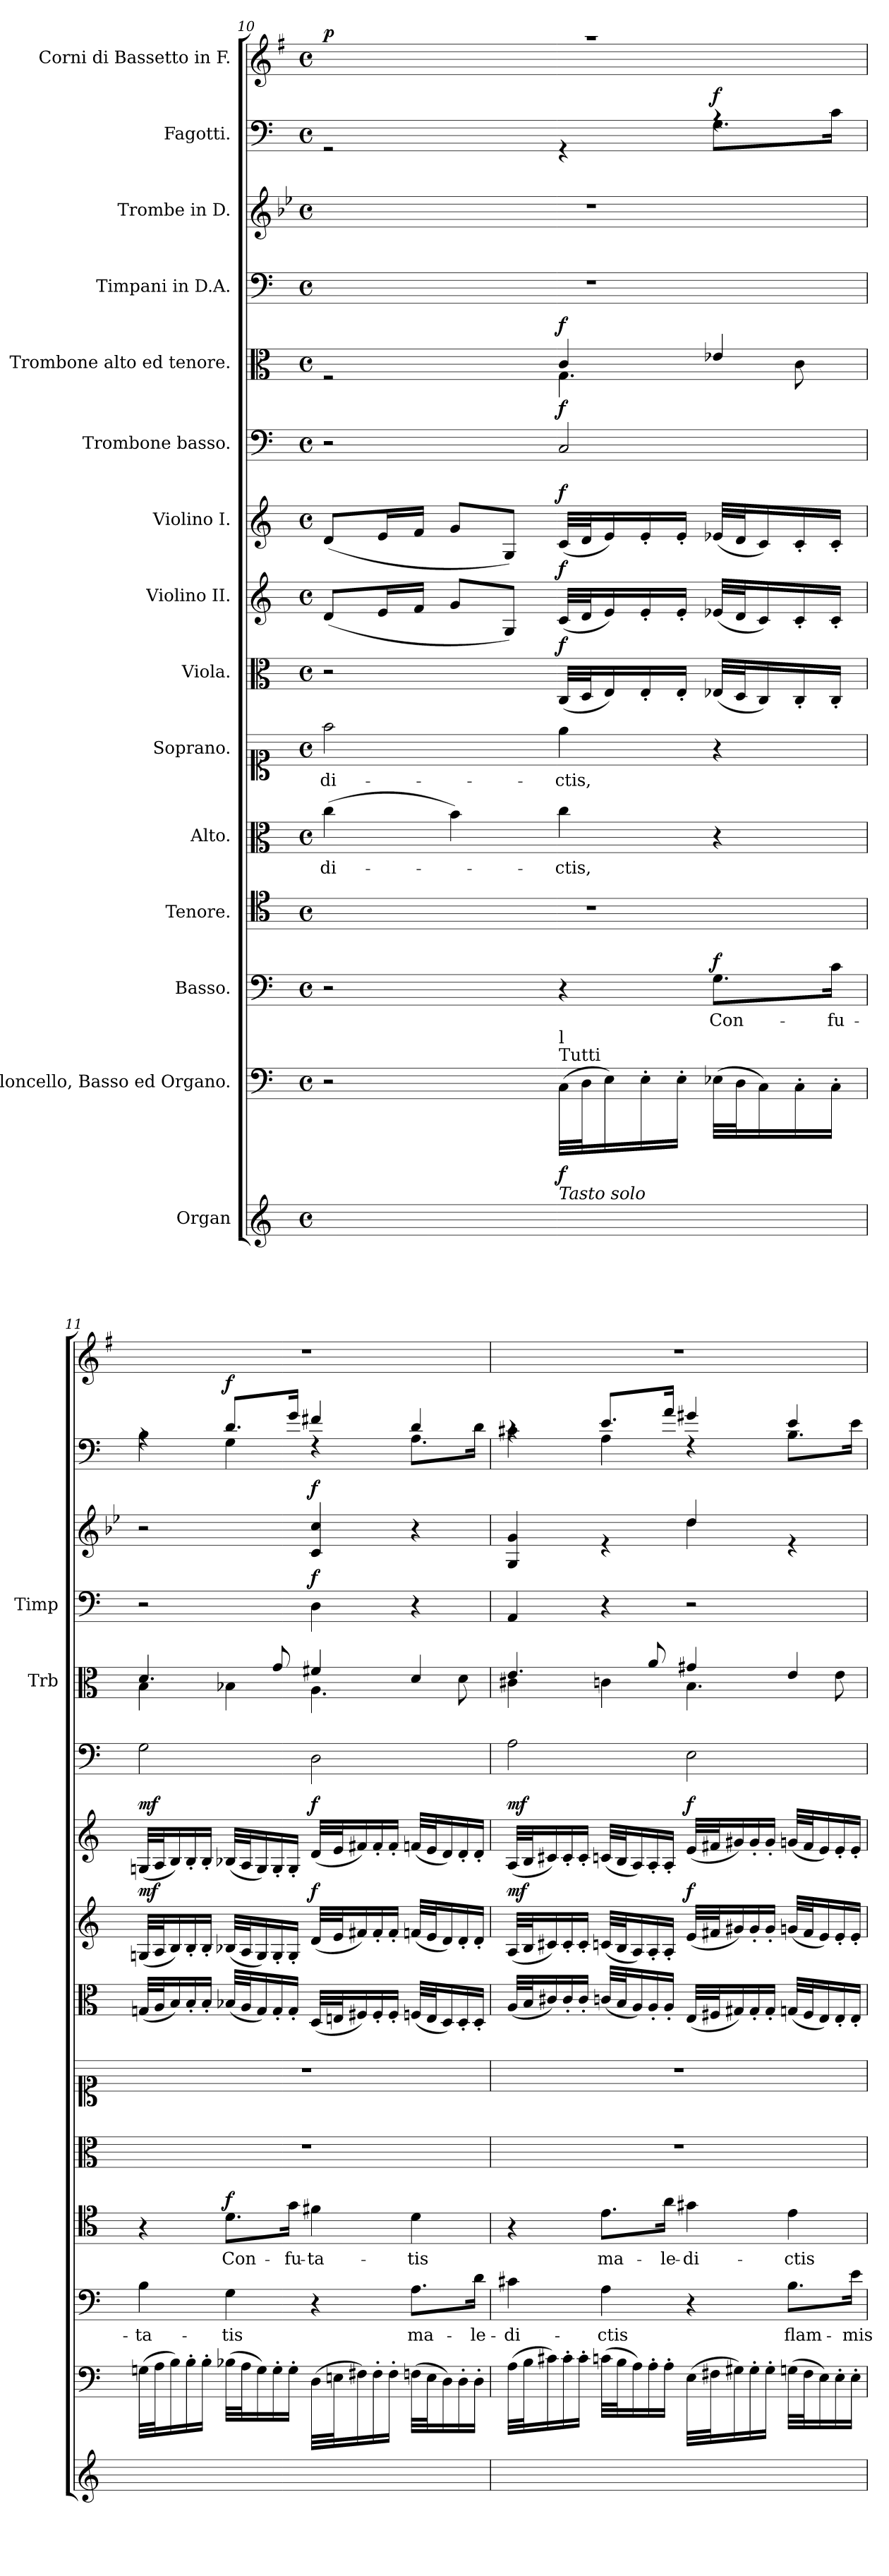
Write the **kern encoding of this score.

**kern	**kern	**dynam	**kern	**text	**dynam	**kern	**text	**dynam	**kern	**text	**kern	**text	**kern	**text	**dynam	**kern	**text	**dynam	**kern	**text	**dynam	**kern	**text	**dynam	**kern	**text	**dynam	**kern	**text	**dynam	**kern	**text	**dynam	**kern	**text	**text	**dynam	**kern	**text	**text	**dynam
*part15	*part14	*part14	*part13	*part13	*part13	*part12	*part12	*part12	*part11	*part11	*part10	*part10	*part9	*part9	*part9	*part8	*part8	*part8	*part7	*part7	*part7	*part6	*part6	*part6	*part5	*part5	*part5	*part4	*part4	*part4	*part3	*part3	*part3	*part2	*part2	*part2	*part2	*part1	*part1	*part1	*part1
*staff15	*staff14	*staff14	*staff13	*staff13	*staff13	*staff12	*staff12	*staff12	*staff11	*staff11	*staff10	*staff10	*staff9	*staff9	*staff9	*staff8	*staff8	*staff8	*staff7	*staff7	*staff7	*staff6	*staff6	*staff6	*staff5	*staff5	*staff5	*staff4	*staff4	*staff4	*staff3	*staff3	*staff3	*staff2	*staff2	*staff2	*staff2	*staff1	*staff1	*staff1	*staff1
*I"Organ	*I"Violoncello, Basso ed Organo.	*	*I"Basso.	*	*	*I"Tenore.	*	*	*I"Alto.	*	*I"Soprano.	*	*I"Viola.	*	*	*I"Violino II.	*	*	*I"Violino I.	*	*	*I"Trombone basso.	*	*	*I"Trombone alto ed tenore.	*	*	*I"Timpani in D.A.	*	*	*I"Trombe in D.	*	*	*I"Fagotti.	*	*	*	*I"Corni di Bassetto in F.	*	*	*
*	*	*	*	*	*	*	*	*	*	*	*	*	*	*	*	*	*	*	*	*	*	*	*	*	*I'Trb	*	*	*I'Timp	*	*	*	*	*	*	*	*	*	*	*	*	*
*clefG2	*clefF4	*	*clefF4	*	*	*clefC4	*	*	*clefC3	*	*clefC1	*	*clefC3	*	*	*clefG2	*	*	*clefG2	*	*	*clefF4	*	*	*clefC3	*	*	*clefF4	*	*	*clefG2	*	*	*clefF4	*	*	*	*clefG2	*	*	*
*	*	*	*	*	*	*	*	*	*	*	*	*	*	*	*	*	*	*	*	*	*	*	*	*	*	*	*	*	*	*	*ITrd-1c-2	*	*	*	*	*	*	*ITrd4c7	*	*	*
*k[]	*k[]	*	*k[]	*	*	*k[]	*	*	*k[]	*	*k[]	*	*k[]	*	*	*k[]	*	*	*k[]	*	*	*k[]	*	*	*k[]	*	*	*k[]	*	*	*k[]	*	*	*k[]	*	*	*	*k[]	*	*	*
*M4/4	*M4/4	*	*M4/4	*	*	*M4/4	*	*	*M4/4	*	*M4/4	*	*M4/4	*	*	*M4/4	*	*	*M4/4	*	*	*M4/4	*	*	*M4/4	*	*	*M4/4	*	*	*M4/4	*	*	*M4/4	*	*	*	*M4/4	*	*	*
*met(c)	*met(c)	*	*met(c)	*	*	*met(c)	*	*	*met(c)	*	*met(c)	*	*met(c)	*	*	*met(c)	*	*	*met(c)	*	*	*met(c)	*	*	*met(c)	*	*	*met(c)	*	*	*met(c)	*	*	*met(c)	*	*	*	*met(c)	*	*	*
=10	=10	=10	=10	=10	=10	=10	=10	=10	=10	=10	=10	=10	=10	=10	=10	=10	=10	=10	=10	=10	=10	=10	=10	=10	=10	=10	=10	=10	=10	=10	=10	=10	=10	=10	=10	=10	=10	=10	=10	=10	=10
*	*^	*	*	*	*	*	*	*	*	*	*	*	*	*	*	*	*	*	*	*	*	*	*	*	*	*	*	*	*	*	*	*	*	*	*	*	*	*	*	*	*
!	!	!	!	!	!	!	!	!	!	!	!LO:LY:b	!	!LO:LY:b	!	!	!	!	!	!	!	!	!	!	!	!	!	!	!	!	!	!	!	!	!	!	!	!	!	!	!LO:LY:b	!LO:LY:b	!LO:DY:b
*	*	*	*	*	*	*	*	*	*	*	*	*	*	*	*	*	*	*	*	*	*	*	*	*	*	*^	*	*	*	*	*	*	*	*	*^	*	*	*	*^	*	*	*
2ryy	2r	2ryy	.	2r	.	.	1r	.	.	(>4cc\	-di-	2ff\	-di-	2r	.	.	(<8d/L	.	.	(<8d/L	.	.	2r	.	.	2rF	2ryy	.	.	1r	.	.	1r	.	.	2rGG	2.ryy	.	.	.	4a/yy	1raa	.	.	p
.	.	.	.	.	.	.	.	.	.	.	.	.	.	.	.	.	16e/L	.	.	16e/L	.	.	.	.	.	.	.	.	.	.	.	.	.	.	.	.	.	.	.	.	.	.	.	.	.
.	.	.	.	.	.	.	.	.	.	.	.	.	.	.	.	.	16f/JJ	.	.	16f/JJ	.	.	.	.	.	.	.	.	.	.	.	.	.	.	.	.	.	.	.	.	.	.	.	.	.
.	.	.	.	.	.	.	.	.	.	4b\)	.	.	.	.	.	.	8g/L	.	.	8g/L	.	.	.	.	.	.	.	.	.	.	.	.	.	.	.	.	.	.	.	.	4ryy	.	.	.	.
.	.	.	.	.	.	.	.	.	.	.	.	.	.	.	.	.	8G/J)	.	.	8G/J)	.	.	.	.	.	.	.	.	.	.	.	.	.	.	.	.	.	.	.	.	.	.	.	.	.
!	!LO:TX:a:t=Tutti	!	!	!	!	!	!	!	!	!	!	!	!	!	!	!	!	!	!	!	!	!	!	!	!	!	!	!	!	!	!	!	!	!	!	!	!	!	!	!	!	!	!	!	!
!	!LO:TX:a:t=l	!	!	!	!	!	!	!	!	!	!	!	!	!	!	!	!	!	!	!	!	!	!	!	!	!	!	!	!	!	!	!	!	!	!	!	!	!	!	!	!	!	!	!	!
!LO:TX:a:i:t=Tasto solo	!	!	!	!	!	!	!	!	!	!	!	!	!	!	!	!	!	!	!	!	!	!	!	!	!	!	!	!	!	!	!	!	!	!	!	!	!	!	!	!	!	!	!	!	!
!	!	!	!LO:DY:b	!	!	!	!	!	!	!	!LO:LY:b	!	!LO:LY:b	!	!	!LO:DY:b	!	!	!LO:DY:b	!	!	!LO:DY:b	!	!	!LO:DY:b	!	!	!	!LO:DY:b	!	!	!	!	!	!	!	!	!	!	!	!	!	!	!	!
(>32C\LLLyy	(>32C\LLL	32CC\LLLyy	f	4r	.	.	.	.	.	4cc\	-ctis,	4ee\	-ctis,	(<32C/LLL	.	f	(<32c/LLL	.	f	(<32c/LLL	.	f	2C/	.	f	4c/	4.G\	.	f	.	.	.	.	.	.	4rGG	.	.	.	.	2ryy	.	.	.	.
32D\Jyy	32D\J	32DD\Jyy	.	.	.	.	.	.	.	.	.	.	.	32D/J	.	.	32d/J	.	.	32d/J	.	.	.	.	.	.	.	.	.	.	.	.	.	.	.	.	.	.	.	.	.	.	.	.	.
16E\yy)	16E\)	16EE\yy	.	.	.	.	.	.	.	.	.	.	.	16E/)	.	.	16e/)	.	.	16e/)	.	.	.	.	.	.	.	.	.	.	.	.	.	.	.	.	.	.	.	.	.	.	.	.	.
16E'\yy	16E'\	16EE'\yy	.	.	.	.	.	.	.	.	.	.	.	16E'/	.	.	16e'/	.	.	16e'/	.	.	.	.	.	.	.	.	.	.	.	.	.	.	.	.	.	.	.	.	.	.	.	.	.
16E'\JJyy	16E'\JJ	16EE'\JJyy	.	.	.	.	.	.	.	.	.	.	.	16E'/JJ	.	.	16e'/JJ	.	.	16e'/JJ	.	.	.	.	.	.	.	.	.	.	.	.	.	.	.	.	.	.	.	.	.	.	.	.	.
!	!	!	!	!	!LO:LY:b	!LO:DY:a	!	!	!	!	!	!	!	!	!LO:LY:b	!	!	!	!	!	!	!	!	!	!	!	!	!LO:LY:b	!	!	!	!	!	!	!	!	!	!	!	!LO:DY:b	!	!	!	!	!
(>32E-X\LLLyy	(>32E-X\LLL	32EE-X\LLLyy	.	8.G\L	Con-	f	.	.	.	4r	.	4r	.	(<32E-X/LLL	.	.	(<32e-X/LLL	.	.	(<32e-X/LLL	.	.	.	.	.	4e-X/	.	.	.	.	.	.	.	.	.	4rA	8.G\L	.	.	f	.	.	.	.	.
!	!	!	!	!	!	!	!	!	!	!	!	!	!	!	!	!	!	!LO:LY:b	!	!	!LO:LY:b	!	!	!	!	!	!	!	!	!	!	!	!	!	!	!	!	!	!	!	!	!	!	!	!
32D\Jyy	32D\J	32DD\Jyy	.	.	.	.	.	.	.	.	.	.	.	32D/J	.	.	32d/J	.	.	32d/J	.	.	.	.	.	.	.	.	.	.	.	.	.	.	.	.	.	.	.	.	.	.	.	.	.
16C\yy)	16C\)	16CC\yy	.	.	.	.	.	.	.	.	.	.	.	16C/)	.	.	16c/)	.	.	16c/)	.	.	.	.	.	.	.	.	.	.	.	.	.	.	.	.	.	.	.	.	.	.	.	.	.
16C'\yy	16C'\	16CC'\yy	.	.	.	.	.	.	.	.	.	.	.	16C'/	.	.	16c'/	.	.	16c'/	.	.	.	.	.	.	8c\	.	.	.	.	.	.	.	.	.	.	.	.	.	.	.	.	.	.
!	!	!	!	!	!LO:LY:b	!	!	!	!	!	!	!	!	!	!	!	!	!	!	!	!	!	!	!	!	!	!	!	!	!	!	!	!	!	!	!	!	!LO:LY:b	!LO:LY:b	!	!	!	!	!	!
16C'\JJyy	16C'\JJ	16CC'\JJyy	.	16c\Jk	-fu-	.	.	.	.	.	.	.	.	16C'/JJ	.	.	16c'/JJ	.	.	16c'/JJ	.	.	.	.	.	.	.	.	.	.	.	.	.	.	.	.	16c\Jk	.	.	.	.	.	.	.	.
*	*	*	*	*	*	*	*	*	*	*	*	*	*	*	*	*	*	*	*	*	*	*	*	*	*	*	*	*	*	*	*	*	*	*	*	*	*	*	*	*	*v	*v	*	*	*
!!LO:PB:g=z
=11	=11	=11	=11	=11	=11	=11	=11	=11	=11	=11	=11	=11	=11	=11	=11	=11	=11	=11	=11	=11	=11	=11	=11	=11	=11	=11	=11	=11	=11	=11	=11	=11	=11	=11	=11	=11	=11	=11	=11	=11	=11	=11	=11	=11
!	!	!	!	!	!LO:LY:b	!	!	!	!	!	!	!	!	!	!	!	!	!	!LO:DY:b	!	!	!LO:DY:b	!	!LO:LY:b	!	!	!	!	!	!	!	!	!	!	!	!	!	!	!	!	!	!	!	!
(>32Gn\LLLyy	(>32Gn\LLL	32GGn\LLLyy	.	4B\	-ta-	.	4r	.	.	1r	.	1r	.	(<32Gn/LLL	.	.	(<32Gn/LLL	.	mf	(<32Gn/LLL	.	mf	2G\	.	.	4.d/	4B\	.	.	2r	.	.	2r	.	.	4rA	4B\	.	.	.	1r	.	.	.
32A\Jyy	32A\J	32AA\Jyy	.	.	.	.	.	.	.	.	.	.	.	32A/J	.	.	32A/J	.	.	32A/J	.	.	.	.	.	.	.	.	.	.	.	.	.	.	.	.	.	.	.	.	.	.	.	.
16B\yy)	16B\)	16BB\yy	.	.	.	.	.	.	.	.	.	.	.	16B/)	.	.	16B/)	.	.	16B/)	.	.	.	.	.	.	.	.	.	.	.	.	.	.	.	.	.	.	.	.	.	.	.	.
16B'\yy	16B'\	16BB'\yy	.	.	.	.	.	.	.	.	.	.	.	16B'/	.	.	16B'/	.	.	16B'/	.	.	.	.	.	.	.	.	.	.	.	.	.	.	.	.	.	.	.	.	.	.	.	.
16B'\JJyy	16B'\JJ	16BB'\JJyy	.	.	.	.	.	.	.	.	.	.	.	16B'/JJ	.	.	16B'/JJ	.	.	16B'/JJ	.	.	.	.	.	.	.	.	.	.	.	.	.	.	.	.	.	.	.	.	.	.	.	.
!	!	!	!	!	!LO:LY:b	!	!	!LO:LY:b	!LO:DY:a	!	!	!	!	!	!	!	!	!	!	!	!	!	!	!	!	!	!	!	!	!	!	!	!	!	!	!	!	!	!	!LO:DY:a	!	!	!	!
(>32B-X\LLLyy	(>32B-X\LLL	32BB-X\LLLyy	.	4G\	-tis	.	8.d\L	Con-	f	.	.	.	.	(<32B-X/LLL	.	.	(<32B-X/LLL	.	.	(<32B-X/LLL	.	.	.	.	.	.	4B-X\	.	.	.	.	.	.	.	.	8.d/L	4G\	.	.	f	.	.	.	.
32A\Jyy	32A\J	32AA\Jyy	.	.	.	.	.	.	.	.	.	.	.	32A/J	.	.	32A/J	.	.	32A/J	.	.	.	.	.	.	.	.	.	.	.	.	.	.	.	.	.	.	.	.	.	.	.	.
16G\yy)	16G\)	16GG\yy	.	.	.	.	.	.	.	.	.	.	.	16G/)	.	.	16G/)	.	.	16G/)	.	.	.	.	.	.	.	.	.	.	.	.	.	.	.	.	.	.	.	.	.	.	.	.
16G'\yy	16G'\	16GG'\yy	.	.	.	.	.	.	.	.	.	.	.	16G'/	.	.	16G'/	.	.	16G'/	.	.	.	.	.	8g/	.	.	.	.	.	.	.	.	.	.	.	.	.	.	.	.	.	.
!	!	!	!	!	!	!	!	!LO:LY:b	!	!	!	!	!	!	!	!	!	!	!	!	!	!	!	!	!	!	!	!	!	!	!	!	!	!	!	!	!	!	!	!	!	!	!	!
16G'\JJyy	16G'\JJ	16GG'\JJyy	.	.	.	.	16g\Jk	-fu-	.	.	.	.	.	16G'/JJ	.	.	16G'/JJ	.	.	16G'/JJ	.	.	.	.	.	.	.	.	.	.	.	.	.	.	.	16g/Jk	.	.	.	.	.	.	.	.
!	!	!	!	!	!	!	!	!LO:LY:b	!	!	!	!	!	!	!	!	!	!	!LO:DY:b	!	!	!LO:DY:b	!	!	!	!	!	!	!	!	!	!LO:DY:b	!	!	!LO:DY:b	!	!	!	!	!	!	!	!	!
(>32D\LLLyy	(>32D\LLL	32DD\LLLyy	.	4r	.	.	4f#X\	-ta-	.	.	.	.	.	(<32D/LLL	.	.	(<32d/LLL	.	f	(<32d/LLL	.	f	2D\	.	.	4f#X/	4.A\	.	.	4D\	.	f	4d/ 4dd/	.	f	4f#X/	4rF	.	.	.	.	.	.	.
32En\Jyy	32En\J	32EEn\Jyy	.	.	.	.	.	.	.	.	.	.	.	32En/J	.	.	32e/J	.	.	32e/J	.	.	.	.	.	.	.	.	.	.	.	.	.	.	.	.	.	.	.	.	.	.	.	.
16F#X\yy)	16F#X\)	16FF#X\yy	.	.	.	.	.	.	.	.	.	.	.	16F#X/)	.	.	16f#X/)	.	.	16f#X/)	.	.	.	.	.	.	.	.	.	.	.	.	.	.	.	.	.	.	.	.	.	.	.	.
16F#'\yy	16F#'\	16FF#'\yy	.	.	.	.	.	.	.	.	.	.	.	16F#'/	.	.	16f#'/	.	.	16f#'/	.	.	.	.	.	.	.	.	.	.	.	.	.	.	.	.	.	.	.	.	.	.	.	.
16F#'\JJyy	16F#'\JJ	16FF#'\JJyy	.	.	.	.	.	.	.	.	.	.	.	16F#'/JJ	.	.	16f#'/JJ	.	.	16f#'/JJ	.	.	.	.	.	.	.	.	.	.	.	.	.	.	.	.	.	.	.	.	.	.	.	.
!	!	!	!	!	!LO:LY:b	!	!	!LO:LY:b	!	!	!	!	!	!	!	!	!	!	!	!	!	!	!	!	!	!	!	!	!	!	!	!	!	!	!	!	!	!	!	!	!	!	!	!
(>32Fn\LLLyy	(>32Fn\LLL	32FFn\LLLyy	.	8.A\L	ma-	.	4d\	-tis	.	.	.	.	.	(<32Fn/LLL	.	.	(<32fn/LLL	.	.	(<32fn/LLL	.	.	.	.	.	4d/	.	.	.	4r	.	.	4r	.	.	4d/	8.A\L	.	.	.	.	.	.	.
32E\Jyy	32E\J	32EE\Jyy	.	.	.	.	.	.	.	.	.	.	.	32E/J	.	.	32e/J	.	.	32e/J	.	.	.	.	.	.	.	.	.	.	.	.	.	.	.	.	.	.	.	.	.	.	.	.
16D\yy)	16D\)	16DD\yy	.	.	.	.	.	.	.	.	.	.	.	16D/)	.	.	16d/)	.	.	16d/)	.	.	.	.	.	.	.	.	.	.	.	.	.	.	.	.	.	.	.	.	.	.	.	.
16D'\yy	16D'\	16DD'\yy	.	.	.	.	.	.	.	.	.	.	.	16D'/	.	.	16d'/	.	.	16d'/	.	.	.	.	.	.	8d\	.	.	.	.	.	.	.	.	.	.	.	.	.	.	.	.	.
!	!	!	!	!	!LO:LY:b	!	!	!	!	!	!	!	!	!	!	!	!	!	!	!	!	!	!	!	!	!	!	!	!	!	!	!	!	!	!	!	!	!	!	!	!	!	!	!
16D'\JJyy	16D'\JJ	16DD'\JJyy	.	16d\Jk	-le-	.	.	.	.	.	.	.	.	16D'/JJ	.	.	16d'/JJ	.	.	16d'/JJ	.	.	.	.	.	.	.	.	.	.	.	.	.	.	.	.	16d\Jk	.	.	.	.	.	.	.
=12	=12	=12	=12	=12	=12	=12	=12	=12	=12	=12	=12	=12	=12	=12	=12	=12	=12	=12	=12	=12	=12	=12	=12	=12	=12	=12	=12	=12	=12	=12	=12	=12	=12	=12	=12	=12	=12	=12	=12	=12	=12	=12	=12	=12
!	!	!	!	!	!LO:LY:b	!	!	!	!	!	!	!	!	!	!	!	!	!	!LO:DY:b	!	!	!LO:DY:b	!	!	!	!	!	!	!	!	!LO:LY:b	!	!	!LO:LY:b	!	!	!	!	!	!	!	!	!	!
*	*	*	*	*	*	*	*	*	*	*	*	*	*	*	*	*	*	*	*	*	*	*	*	*	*	*	*	*	*	*	*	*	*^	*	*	*	*	*	*	*	*	*	*	*
(>32A\LLLyy	(>32A\LLL	32AA\LLLyy	.	4c#X\	-di-	.	4r	.	.	1r	.	1r	.	(<32A/LLL	.	.	(<32A/LLL	.	mf	(<32A/LLL	.	mf	2A\	.	.	4.e/	4c#X\	.	.	4AA/	.	.	4A/ 4a/	2ryy	.	.	4rc	4c#X\	.	.	.	1r	.	.	.
32B\Jyy	32B\J	32BB\Jyy	.	.	.	.	.	.	.	.	.	.	.	32B/J	.	.	32B/J	.	.	32B/J	.	.	.	.	.	.	.	.	.	.	.	.	.	.	.	.	.	.	.	.	.	.	.	.	.
16c#X\yy)	16c#X\)	16C#X\yy	.	.	.	.	.	.	.	.	.	.	.	16c#X/)	.	.	16c#X/)	.	.	16c#X/)	.	.	.	.	.	.	.	.	.	.	.	.	.	.	.	.	.	.	.	.	.	.	.	.	.
16c#'\yy	16c#'\	16C#'\yy	.	.	.	.	.	.	.	.	.	.	.	16c#'/	.	.	16c#'/	.	.	16c#'/	.	.	.	.	.	.	.	.	.	.	.	.	.	.	.	.	.	.	.	.	.	.	.	.	.
16c#'\JJyy	16c#'\JJ	16C#'\JJyy	.	.	.	.	.	.	.	.	.	.	.	16c#'/JJ	.	.	16c#'/JJ	.	.	16c#'/JJ	.	.	.	.	.	.	.	.	.	.	.	.	.	.	.	.	.	.	.	.	.	.	.	.	.
!	!	!	!	!	!LO:LY:b	!	!	!LO:LY:b	!	!	!	!	!	!	!	!	!	!	!	!	!	!	!	!	!	!	!	!	!	!	!	!	!	!	!	!	!	!	!	!	!	!	!	!	!
(>32cn\LLLyy	(>32cn\LLL	32Cn\LLLyy	.	4A\	-ctis	.	8.e\L	ma-	.	.	.	.	.	(<32cn/LLL	.	.	(<32cn/LLL	.	.	(<32cn/LLL	.	.	.	.	.	.	4cn\	.	.	4r	.	.	4re	.	.	.	8.e/L	4A\	.	.	.	.	.	.	.
32B\Jyy	32B\J	32BB\Jyy	.	.	.	.	.	.	.	.	.	.	.	32B/J	.	.	32B/J	.	.	32B/J	.	.	.	.	.	.	.	.	.	.	.	.	.	.	.	.	.	.	.	.	.	.	.	.	.
16A\yy)	16A\)	16AA\yy	.	.	.	.	.	.	.	.	.	.	.	16A/)	.	.	16A/)	.	.	16A/)	.	.	.	.	.	.	.	.	.	.	.	.	.	.	.	.	.	.	.	.	.	.	.	.	.
16A'\yy	16A'\	16AA'\yy	.	.	.	.	.	.	.	.	.	.	.	16A'/	.	.	16A'/	.	.	16A'/	.	.	.	.	.	8a/	.	.	.	.	.	.	.	.	.	.	.	.	.	.	.	.	.	.	.
!	!	!	!	!	!	!	!	!LO:LY:b	!	!	!	!	!	!	!	!	!	!	!	!	!	!	!	!	!	!	!	!	!	!	!	!	!	!	!	!	!	!	!	!	!	!	!	!	!
16A'\JJyy	16A'\JJ	16AA'\JJyy	.	.	.	.	16a\Jk	-le-	.	.	.	.	.	16A'/JJ	.	.	16A'/JJ	.	.	16A'/JJ	.	.	.	.	.	.	.	.	.	.	.	.	.	.	.	.	16a/Jk	.	.	.	.	.	.	.	.
!	!	!	!	!	!	!	!	!LO:LY:b	!	!	!	!	!	!	!	!	!	!	!LO:DY:b	!	!	!LO:DY:b	!	!	!	!	!	!	!	!	!	!	!	!	!	!	!	!	!	!	!	!	!	!	!
(>32E\LLLyy	(>32E\LLL	32EE\LLLyy	.	4r	.	.	4g#X\	-di-	.	.	.	.	.	(<32E/LLL	.	.	(<32e/LLL	.	f	(<32e/LLL	.	f	2E\	.	.	4g#X/	4.B\	.	.	2r	.	.	4ee/	4ee\	.	.	4g#X/	4rF	.	.	.	.	.	.	.
32F#X\Jyy	32F#X\J	32FF#X\Jyy	.	.	.	.	.	.	.	.	.	.	.	32F#X/J	.	.	32f#X/J	.	.	32f#X/J	.	.	.	.	.	.	.	.	.	.	.	.	.	.	.	.	.	.	.	.	.	.	.	.	.
16G#X\yy)	16G#X\)	16GG#X\yy	.	.	.	.	.	.	.	.	.	.	.	16G#X/)	.	.	16g#X/)	.	.	16g#X/)	.	.	.	.	.	.	.	.	.	.	.	.	.	.	.	.	.	.	.	.	.	.	.	.	.
16G#'\yy	16G#'\	16GG#'\yy	.	.	.	.	.	.	.	.	.	.	.	16G#'/	.	.	16g#'/	.	.	16g#'/	.	.	.	.	.	.	.	.	.	.	.	.	.	.	.	.	.	.	.	.	.	.	.	.	.
16G#'\JJyy	16G#'\JJ	16GG#'\JJyy	.	.	.	.	.	.	.	.	.	.	.	16G#'/JJ	.	.	16g#'/JJ	.	.	16g#'/JJ	.	.	.	.	.	.	.	.	.	.	.	.	.	.	.	.	.	.	.	.	.	.	.	.	.
!	!	!	!	!	!LO:LY:b	!	!	!LO:LY:b	!	!	!	!	!	!	!	!	!	!	!	!	!	!	!	!	!	!	!	!	!	!	!	!	!	!	!	!	!	!	!	!	!	!	!	!	!
(>32Gn\LLLyy	(>32Gn\LLL	32GGn\LLLyy	.	8.B\L	flam-	.	4e\	-ctis	.	.	.	.	.	(<32Gn/LLL	.	.	(<32gn/LLL	.	.	(<32gn/LLL	.	.	.	.	.	4e/	.	.	.	.	.	.	4re	4ryy	.	.	4e/	8.B\L	.	.	.	.	.	.	.
32F#\Jyy	32F#\J	32FF#\Jyy	.	.	.	.	.	.	.	.	.	.	.	32F#/J	.	.	32f#/J	.	.	32f#/J	.	.	.	.	.	.	.	.	.	.	.	.	.	.	.	.	.	.	.	.	.	.	.	.	.
16E\yy)	16E\)	16EE\yy	.	.	.	.	.	.	.	.	.	.	.	16E/)	.	.	16e/)	.	.	16e/)	.	.	.	.	.	.	.	.	.	.	.	.	.	.	.	.	.	.	.	.	.	.	.	.	.
16E'\yy	16E'\	16EE'\yy	.	.	.	.	.	.	.	.	.	.	.	16E'/	.	.	16e'/	.	.	16e'/	.	.	.	.	.	.	8e\	.	.	.	.	.	.	.	.	.	.	.	.	.	.	.	.	.	.
!	!	!	!	!	!LO:LY:b	!	!	!	!	!	!	!	!	!	!	!	!	!	!	!	!	!	!	!	!	!	!	!	!	!	!	!	!	!	!	!	!	!	!	!	!	!	!	!	!
16E'\JJyy	16E'\JJ	16EE'\JJyy	.	16e\Jk	-mis	.	.	.	.	.	.	.	.	16E'/JJ	.	.	16e'/JJ	.	.	16e'/JJ	.	.	.	.	.	.	.	.	.	.	.	.	.	.	.	.	.	16e\Jk	.	.	.	.	.	.	.
*	*	*	*	*	*	*	*	*	*	*	*	*	*	*	*	*	*	*	*	*	*	*	*	*	*	*	*	*	*	*	*	*	*v	*v	*	*	*	*	*	*	*	*	*	*	*
*	*v	*v	*	*	*	*	*	*	*	*	*	*	*	*	*	*	*	*	*	*	*	*	*	*	*	*v	*v	*	*	*	*	*	*	*	*	*v	*v	*	*	*	*	*	*	*
=	=	=	=	=	=	=	=	=	=	=	=	=	=	=	=	=	=	=	=	=	=	=	=	=	=	=	=	=	=	=	=	=	=	=	=	=	=	=	=	=	=
*-	*-	*-	*-	*-	*-	*-	*-	*-	*-	*-	*-	*-	*-	*-	*-	*-	*-	*-	*-	*-	*-	*-	*-	*-	*-	*-	*-	*-	*-	*-	*-	*-	*-	*-	*-	*-	*-	*-	*-	*-	*-
